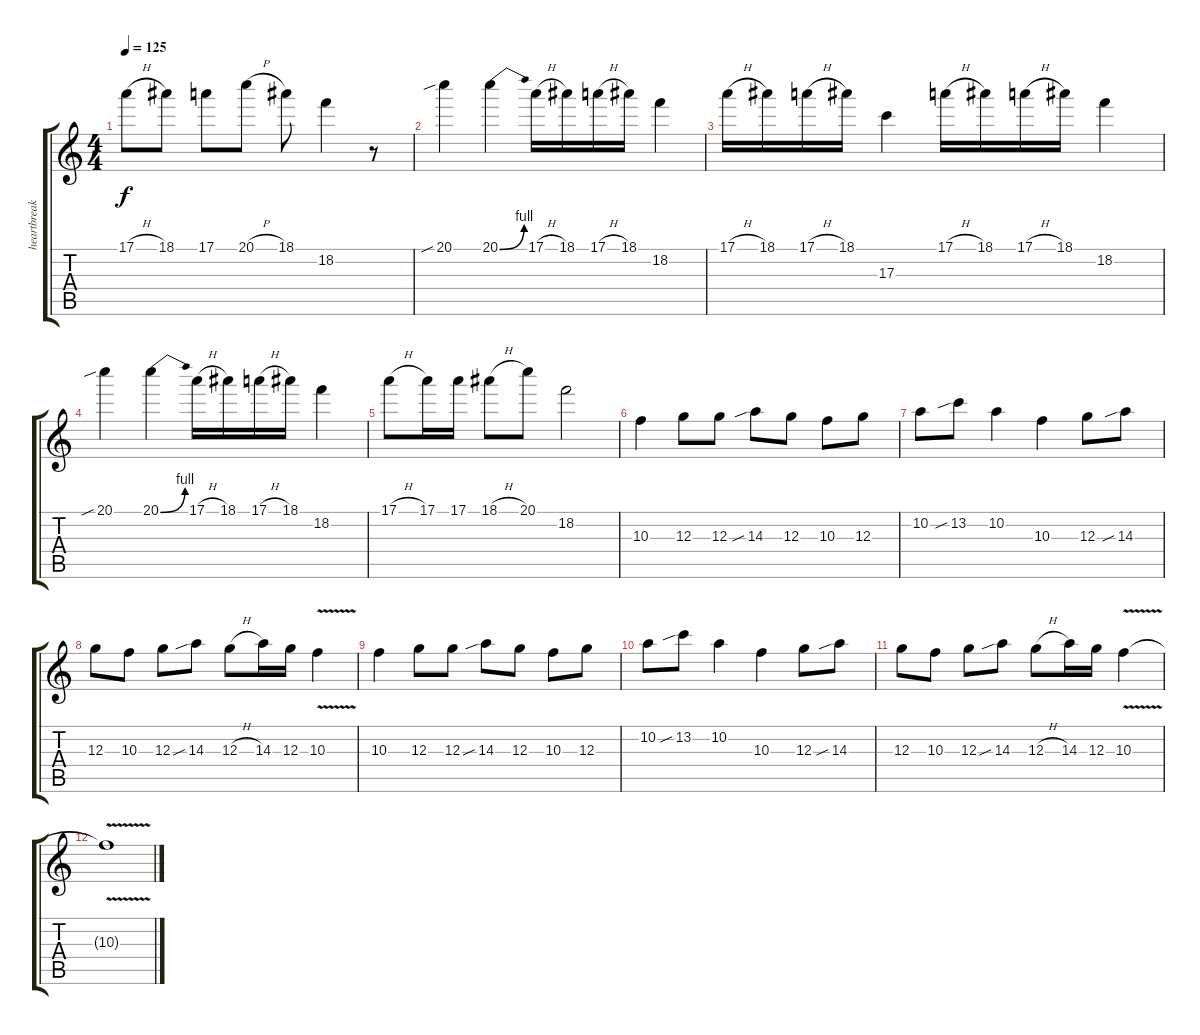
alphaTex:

\track ("heartbreak beat hpc" "heartbreak") {instrument overdrivenguitar}
\staff {score tabs}
\tuning (E4 B3 G3 D3 A2 E2) {hide}
\ts (4 4)
\tempo 125
\clef g2
\ks c
17.1{h}.8{dy f} 18.1.8 17.1.8 20.1{h}.8 18.1.8 18.2.4 r.8 |
20.1{sib}.4 20.1{be (bend 0 0 60 4)}.4 17.1{h}.16 18.1.16 17.1{h}.16 18.1.16 18.2.4 |
17.1{h}.16 18.1.16 17.1{h}.16 18.1.16 17.3.4 17.1{h}.16 18.1.16 17.1{h}.16 18.1.16 18.2.4 |
20.1{sib}.4 20.1{be (bend 0 0 60 4)}.4 17.1{h}.16 18.1.16 17.1{h}.16 18.1.16 18.2.4 |
17.1{h}.8 17.1.16 17.1.16 18.1{h}.8 20.1.8 18.2.2 |
10.3.4 12.3.8 12.3.8 14.3{sib}.8 12.3.8 10.3.8 12.3.8 |
10.2.8 13.2{sib}.8 10.2.4 10.3.4 12.3.8 14.3{sib}.8 |
12.3.8 10.3.8 12.3.8 14.3{sib}.8 12.3{h}.8 14.3.16 12.3.16 10.3{v}.4 |
10.3.4 12.3.8 12.3.8 14.3{sib}.8 12.3.8 10.3.8 12.3.8 |
10.2.8 13.2{sib}.8 10.2.4 10.3.4 12.3.8 14.3{sib}.8 |
12.3.8 10.3.8 12.3.8 14.3{sib}.8 12.3{h}.8 14.3.16 12.3.16 10.3{v}.4 |
10.3{v t}.1
